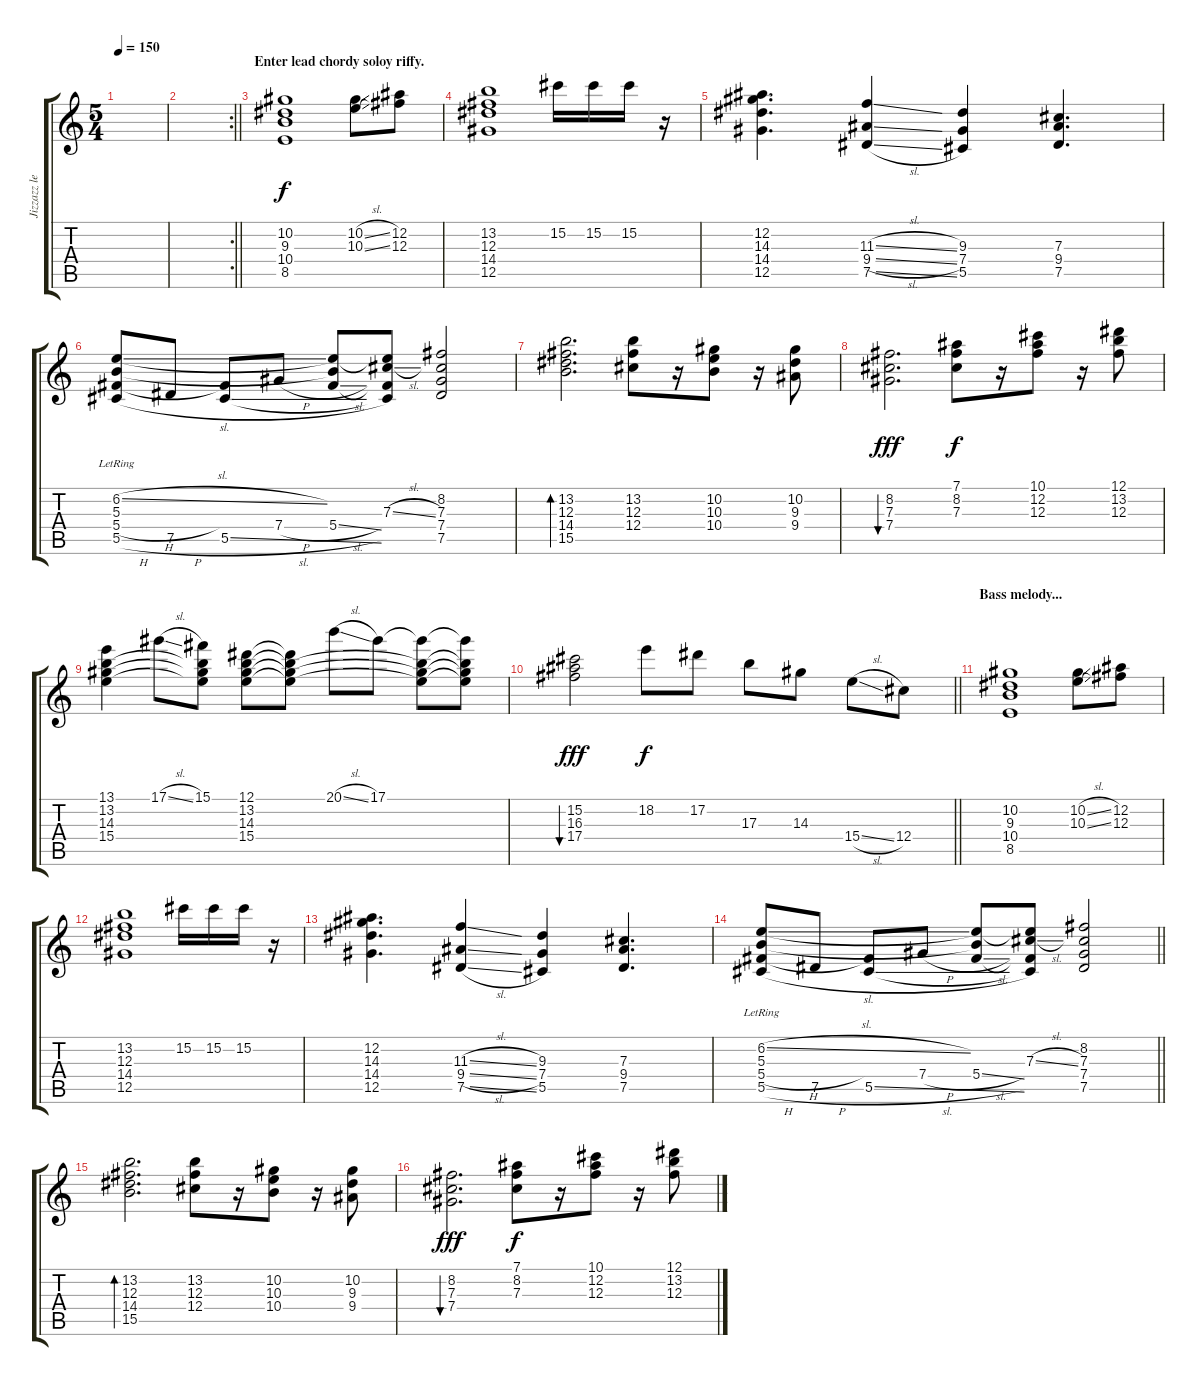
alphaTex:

\track ("Jizzazz lead" "Jizzazz le") {instrument electricguitarjazz}
\staff {score tabs}
\tuning (Eb4 Bb3 Gb3 Db3 Ab2 Eb2) {hide}
\ts (5 4)
\tempo 150
\clef g2
\ks c
|
\rc 2
\barLineRight lightlight
|
\section ("" "Enter lead chordy soloy riffy.")
(10.2 9.3 10.4 8.5).1 (10.2{sl} 10.3{sl}).8 (12.2 12.3).8 |
(13.2 12.3 14.4 12.5).1 15.2.16 15.2.16 15.2.16 r.16 |
(12.2 14.3 14.4 12.5).4{d} (11.3{sl} 9.4{sl} 7.5{sl}).4 (9.3 7.4 5.5).4 (7.3 9.4 7.5).4{d} |
(6.2{sl lr} 5.3{h lr} 5.4{h lr} 5.5{h lr}).8 7.5{h}.8 (5.4{t} 5.5{sl}).8 7.4{h}.8 (6.2{t} 5.3{t} 5.4{sl}).8 (6.2{t} 7.3{sl} 5.4{t} 5.5{t}).8 (8.2 7.3 7.4 7.5).2 |
(13.2 12.3 14.4 15.5).2{d bd 240} (13.2 12.3 12.4).8 r.16 (10.2 10.3 10.4).8 r.16 (10.2 9.3 9.4).8 |
(8.2 7.3 7.4).2{d bu 240 dy fff} (7.1 8.2 7.3).8{dy f} r.16 (10.1 12.2 12.3).8 r.16 (12.1 13.2 12.3).8 |
(13.1 13.2 14.3 15.4).4 17.1{sl}.8 (15.1 13.2{t} 14.3{t} 15.4{t}).8 (12.1 13.2 14.3 15.4).8 (12.1{t} 13.2{t} 14.3{t} 15.4{t}).8 20.1{sl}.8 17.1.8 (17.1{t} 13.2{t} 14.3{t} 15.4{t}).8 (17.1{t} 13.2{t} 14.3{t} 15.4{t}).8 |
\barLineRight lightlight
(15.2 16.3 17.4).2{bu 240 dy fff} 18.2.8{dy f} 17.2.8 17.3.8 14.3.8 15.4{sl}.8 12.4.8 |
\section ("" "Bass melody...")
(10.2 9.3 10.4 8.5).1 (10.2{sl} 10.3{sl}).8 (12.2 12.3).8 |
(13.2 12.3 14.4 12.5).1 15.2.16 15.2.16 15.2.16 r.16 |
(12.2 14.3 14.4 12.5).4{d} (11.3{sl} 9.4{sl} 7.5{sl}).4 (9.3 7.4 5.5).4 (7.3 9.4 7.5).4{d} |
\barLineRight lightlight
(6.2{sl lr} 5.3{h lr} 5.4{h lr} 5.5{h lr}).8 7.5{h}.8 (5.4{t} 5.5{sl}).8 7.4{h}.8 (6.2{t} 5.3{t} 5.4{sl}).8 (6.2{t} 7.3{sl} 5.4{t} 5.5{t}).8 (8.2 7.3 7.4 7.5).2 |
(13.2 12.3 14.4 15.5).2{d bd 240} (13.2 12.3 12.4).8 r.16 (10.2 10.3 10.4).8 r.16 (10.2 9.3 9.4).8 |
(8.2 7.3 7.4).2{d bu 240 dy fff} (7.1 8.2 7.3).8{dy f} r.16 (10.1 12.2 12.3).8 r.16 (12.1 13.2 12.3).8
